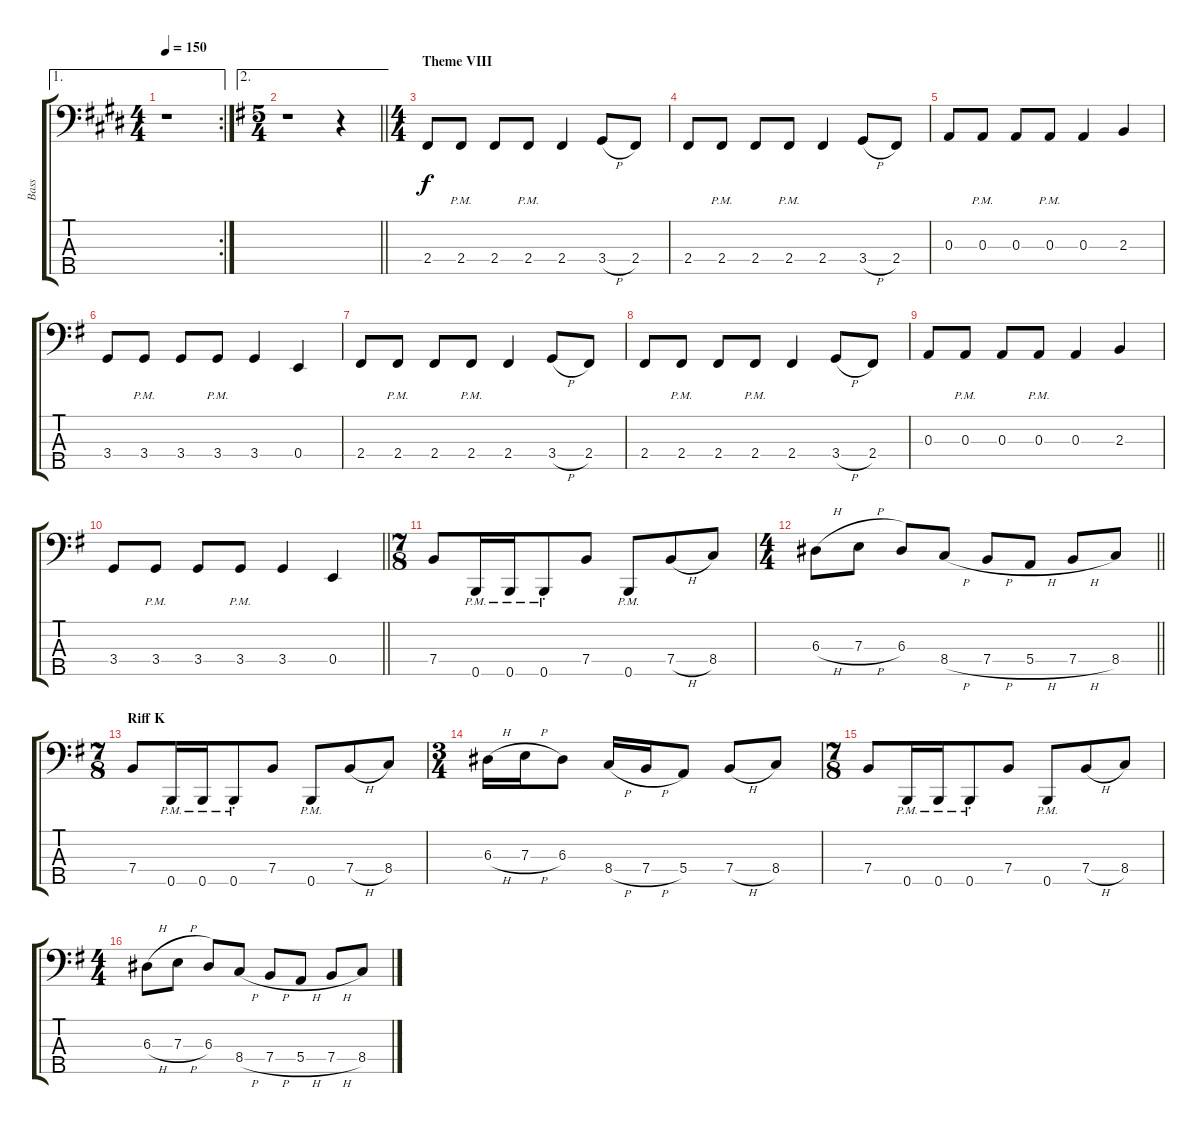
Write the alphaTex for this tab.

\track ("Bass" "Bass") {instrument electricbassfinger}
\staff {score tabs}
\tuning (G2 D2 A1 E1 B0) {hide}
\ae 1
\rc 2
\ts (4 4)
\tempo 150
\clef f4
\ks c#minor
r.1{dy f} |
\ae 2
\ts (5 4)
\barLineRight lightlight
\ks eminor
r.1 r.4 |
\ts (4 4)
\section ("" "Theme VIII")
2.4.8 2.4{pm}.8 2.4.8 2.4{pm}.8 2.4.4 3.4{h}.8 2.4.8 |
2.4.8 2.4{pm}.8 2.4.8 2.4{pm}.8 2.4.4 3.4{h}.8 2.4.8 |
0.3.8 0.3{pm}.8 0.3.8 0.3{pm}.8 0.3.4 2.3.4 |
3.4.8 3.4{pm}.8 3.4.8 3.4{pm}.8 3.4.4 0.4.4 |
2.4.8 2.4{pm}.8 2.4.8 2.4{pm}.8 2.4.4 3.4{h}.8 2.4.8 |
2.4.8 2.4{pm}.8 2.4.8 2.4{pm}.8 2.4.4 3.4{h}.8 2.4.8 |
0.3.8 0.3{pm}.8 0.3.8 0.3{pm}.8 0.3.4 2.3.4 |
\barLineRight lightlight
3.4.8 3.4{pm}.8 3.4.8 3.4{pm}.8 3.4.4 0.4.4 |
\ts (7 8)
7.4.8 0.5{pm}.16 0.5{pm}.16 0.5{pm st}.8 7.4.8 0.5{pm}.8 7.4{h}.8 8.4.8 |
\ts (4 4)
\barLineRight lightlight
6.3{h}.8 7.3{h}.8 6.3.8 8.4{h}.8 7.4{h}.8 5.4{h}.8 7.4{h}.8 8.4.8 |
\ts (7 8)
\section ("" "Riff K")
7.4.8 0.5{pm}.16 0.5{pm}.16 0.5{pm st}.8 7.4.8 0.5{pm}.8 7.4{h}.8 8.4.8 |
\ts (3 4)
6.3{h}.16 7.3{h}.16 6.3.8 8.4{h}.16 7.4{h}.16 5.4.8 7.4{h}.8 8.4.8 |
\ts (7 8)
7.4.8 0.5{pm}.16 0.5{pm}.16 0.5{pm st}.8 7.4.8 0.5{pm}.8 7.4{h}.8 8.4.8 |
\ts (4 4)
6.3{h}.8 7.3{h}.8 6.3.8 8.4{h}.8 7.4{h}.8 5.4{h}.8 7.4{h}.8 8.4.8
